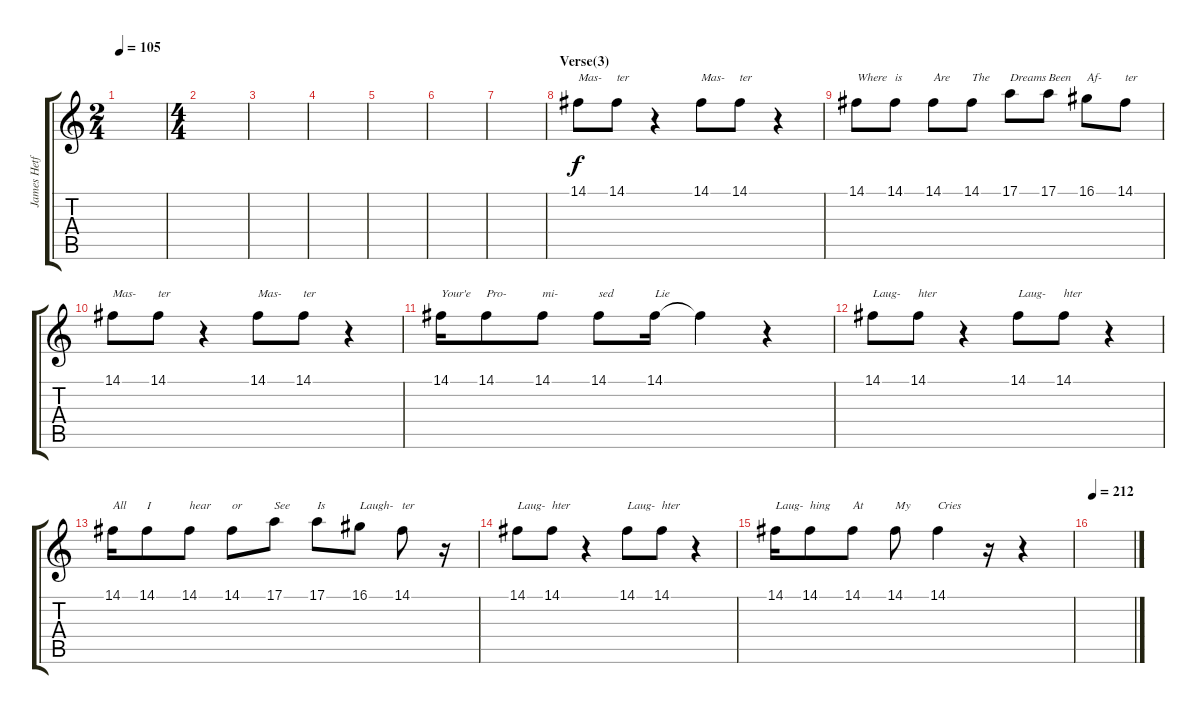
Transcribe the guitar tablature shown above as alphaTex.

\track ("James Hetfield (Vocal)" "James Hetf") {instrument lead1square}
\staff {score tabs}
\tuning (E4 B3 G3 D3 A2 E2) {hide}
\ts (2 4)
\tempo 105
\clef g2
\ks c
|
\ts (4 4)
\section ("" "")
|
|
|
|
|
|
\section ("" "Verse(3)")
14.1.8{txt "Mas-"} 14.1.8{txt "ter"} r.4 14.1.8{txt "Mas-"} 14.1.8{txt "ter"} r.4 |
14.1.8{txt "Where"} 14.1.8{txt "is"} 14.1.8{txt "Are"} 14.1.8{txt "The"} 17.1.8{txt "Dreams"} 17.1.8{txt "Been"} 16.1.8{txt "Af-"} 14.1.8{txt "ter"} |
14.1.8{txt "Mas-"} 14.1.8{txt "ter"} r.4 14.1.8{txt "Mas-"} 14.1.8{txt "ter"} r.4 |
14.1.16{txt "Your'e"} 14.1.8{txt "Pro-"} 14.1.8{txt "mi-"} 14.1.8{txt "sed"} 14.1.16{txt "Lie"} 14.1{t}.4 r.4 |
14.1.8{txt "Laug-"} 14.1.8{txt "hter"} r.4 14.1.8{txt "Laug-"} 14.1.8{txt "hter"} r.4 |
14.1.16{txt "All"} 14.1.8{txt "I"} 14.1.8{txt "hear"} 14.1.8{txt "or"} 17.1.8{txt "See"} 17.1.8{txt "Is"} 16.1.8{txt "Laugh-"} 14.1.8{txt "ter"} r.16 |
14.1.8{txt "Laug-"} 14.1.8{txt "hter"} r.4 14.1.8{txt "Laug-"} 14.1.8{txt "hter"} r.4 |
14.1.16{txt "Laug-"} 14.1.8{txt "hing"} 14.1.8{txt "At"} 14.1.8{txt "My"} 14.1.4{txt "Cries"} r.16 r.4 |
\tempo 212
